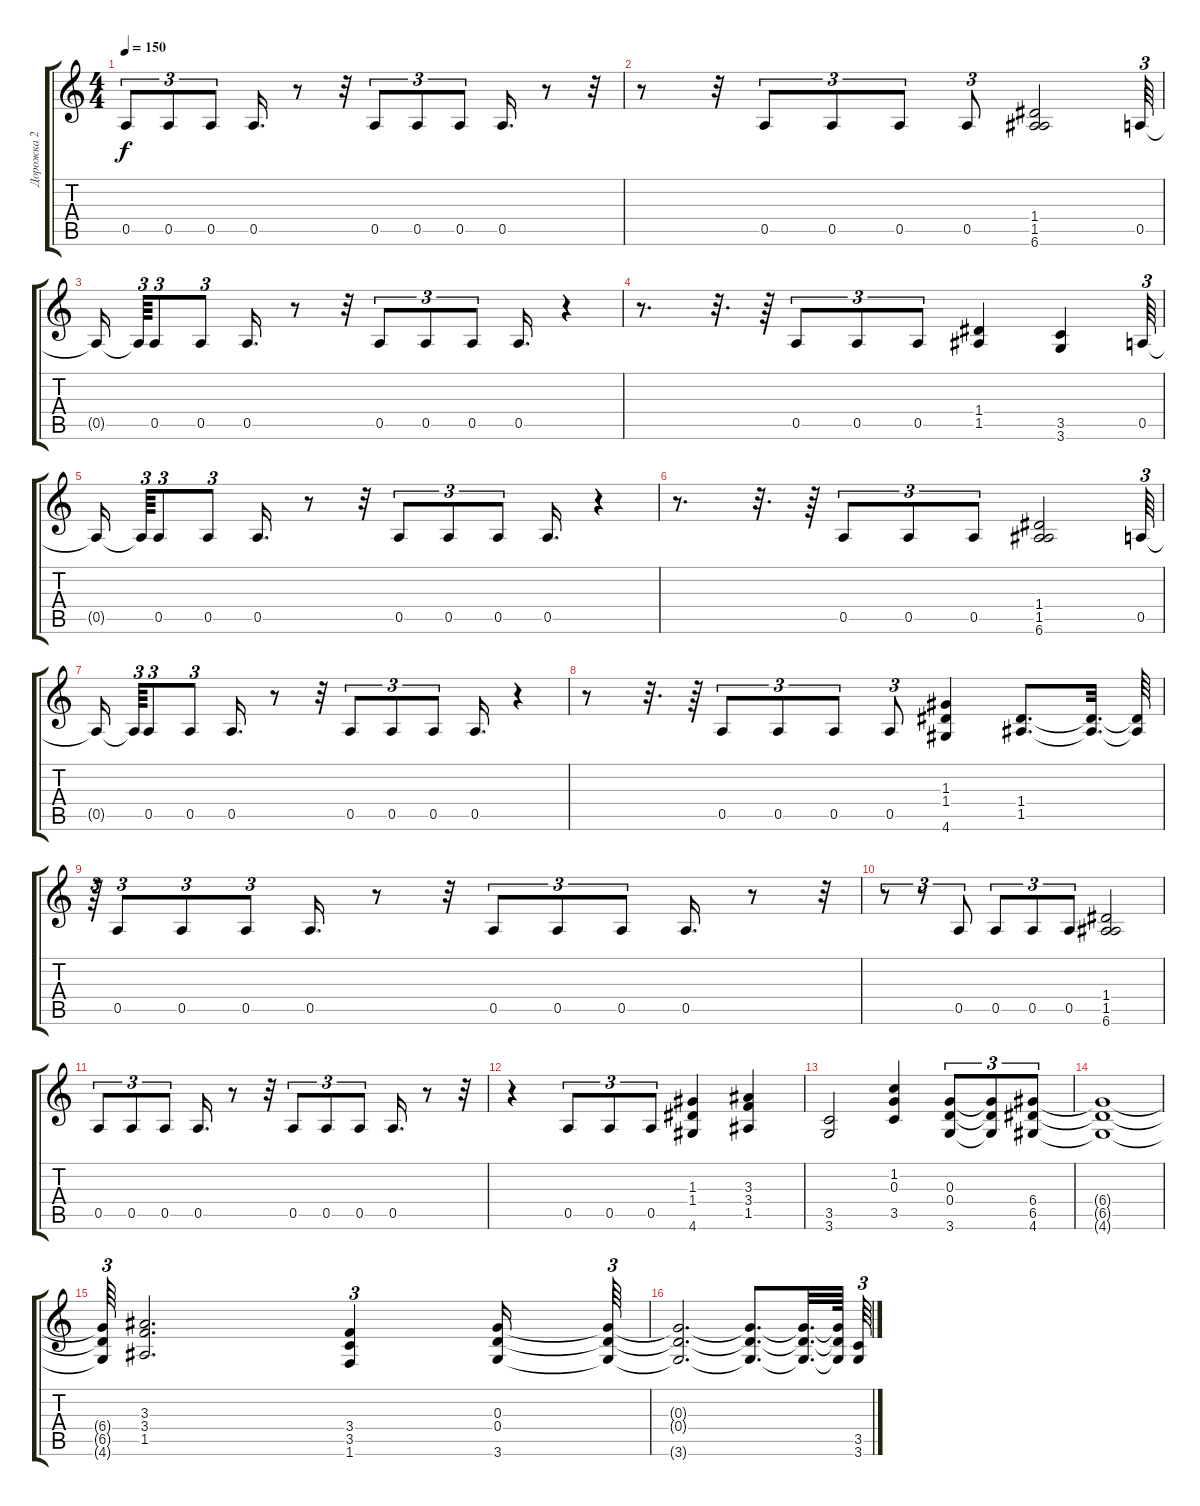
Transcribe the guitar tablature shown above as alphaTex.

\track ("Дорожка 2" "Дорожка 2") {instrument distortionguitar}
\staff {score tabs}
\tuning (E4 B3 G3 D3 A2 E2) {hide}
\ts (4 4)
\tempo 150
\clef g2
\ks c
0.5.8{tu (3 2) dy f} 0.5.8{tu (3 2)} 0.5.8{tu (3 2)} 0.5.16{d} r.8 r.32 0.5.8{tu (3 2)} 0.5.8{tu (3 2)} 0.5.8{tu (3 2)} 0.5.16{d} r.8 r.32 |
r.8 r.32 0.5.8{tu (3 2)} 0.5.8{tu (3 2)} 0.5.8{tu (3 2)} 0.5.8{tu (3 2)} (1.4 1.5 6.6).2 0.5.64{tu (3 2)} |
0.5{t}.16 0.5{t}.64{tu (3 2)} 0.5.8{tu (3 2)} 0.5.8{tu (3 2)} 0.5.16{d} r.8 r.32 0.5.8{tu (3 2)} 0.5.8{tu (3 2)} 0.5.8{tu (3 2)} 0.5.16{d} r.4{tu (3 2)} |
r.8{d} r.32{d} r.64 0.5.8{tu (3 2)} 0.5.8{tu (3 2)} 0.5.8{tu (3 2)} (1.4 1.5).4 (3.5 3.6).4 0.5.64{tu (3 2)} |
0.5{t}.16 0.5{t}.64{tu (3 2)} 0.5.8{tu (3 2)} 0.5.8{tu (3 2)} 0.5.16{d} r.8 r.32 0.5.8{tu (3 2)} 0.5.8{tu (3 2)} 0.5.8{tu (3 2)} 0.5.16{d} r.4{tu (3 2)} |
r.8{d} r.32{d} r.64 0.5.8{tu (3 2)} 0.5.8{tu (3 2)} 0.5.8{tu (3 2)} (1.4 1.5 6.6).2 0.5.64{tu (3 2)} |
0.5{t}.16 0.5{t}.64{tu (3 2)} 0.5.8{tu (3 2)} 0.5.8{tu (3 2)} 0.5.16{d} r.8 r.32 0.5.8{tu (3 2)} 0.5.8{tu (3 2)} 0.5.8{tu (3 2)} 0.5.16{d} r.4{tu (3 2)} |
r.8 r.32{d} r.64 0.5.8{tu (3 2)} 0.5.8{tu (3 2)} 0.5.8{tu (3 2)} 0.5.8{tu (3 2)} (1.3 1.4 4.6).4 (1.4 1.5).8{d} (1.4{t} 1.5{t}).32{d} (1.4{t} 1.5{t}).64 |
r.64{tu (3 2)} 0.5.8{tu (3 2)} 0.5.8{tu (3 2)} 0.5.8{tu (3 2)} 0.5.16{d} r.8 r.32 0.5.8{tu (3 2)} 0.5.8{tu (3 2)} 0.5.8{tu (3 2)} 0.5.16{d} r.8 r.32{tu (3 2)} |
r.8{tu (3 2)} r.8{tu (3 2)} 0.5.8{tu (3 2)} 0.5.8{tu (3 2)} 0.5.8{tu (3 2)} 0.5.8{tu (3 2)} (1.4 1.5 6.6).2 |
0.5.8{tu (3 2)} 0.5.8{tu (3 2)} 0.5.8{tu (3 2)} 0.5.16{d} r.8 r.32 0.5.8{tu (3 2)} 0.5.8{tu (3 2)} 0.5.8{tu (3 2)} 0.5.16{d} r.8 r.32 |
r.4 0.5.8{tu (3 2)} 0.5.8{tu (3 2)} 0.5.8{tu (3 2)} (1.3 1.4 4.6).4 (3.3 3.4 1.5).4 |
(3.5 3.6).2 (1.2 0.3 3.5).4 (0.3 0.4 3.6).8{tu (3 2)} (0.3{t} 0.4{t} 3.6{t}).8{tu (3 2)} (6.4 6.5 4.6).8{tu (3 2)} |
(6.4{t} 6.5{t} 4.6{t}).1 |
(6.4{t} 6.5{t} 4.6{t}).64{tu (3 2)} (3.3 3.4 1.5).2{d} (3.4 3.5 1.6).4{tu (3 2)} (0.3 0.4 3.6).16 (0.3{t} 0.4{t} 3.6{t}).64{tu (3 2)} |
(0.3{t} 0.4{t} 3.6{t}).2{d} (0.3{t} 0.4{t} 3.6{t}).8{d} (0.3{t} 0.4{t} 3.6{t}).32{d} (0.3{t} 0.4{t} 3.6{t}).64 (3.5 3.6).64{tu (3 2)}
